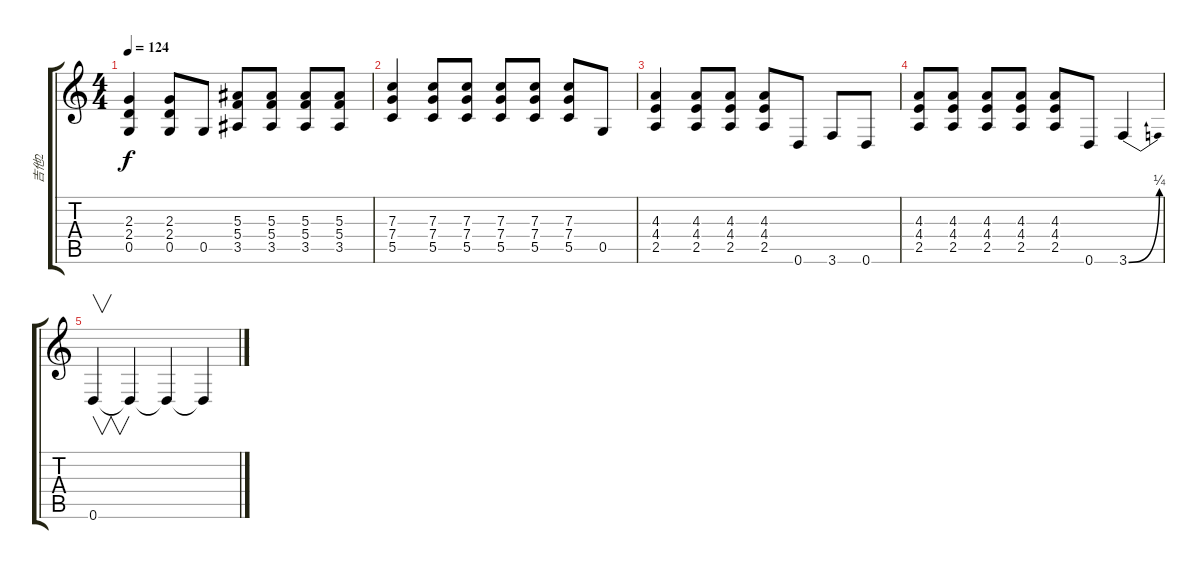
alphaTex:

\track ("吉他2" "吉他2") {instrument distortionguitar}
\staff {score tabs}
\tuning (D4 A3 F3 C3 G2 D2) {hide}
\ts (4 4)
\tempo 124
\clef g2
\ks c
(2.3 2.4 0.5).4{dy f} (2.3 2.4 0.5).8 0.5.8 (5.3 5.4 3.5).8 (5.3 5.4 3.5).8 (5.3 5.4 3.5).8 (5.3 5.4 3.5).8 |
(7.3 7.4 5.5).4 (7.3 7.4 5.5).8 (7.3 7.4 5.5).8 (7.3 7.4 5.5).8 (7.3 7.4 5.5).8 (7.3 7.4 5.5).8 0.5.8 |
(4.3 4.4 2.5).4 (4.3 4.4 2.5).8 (4.3 4.4 2.5).8 (4.3 4.4 2.5).8 0.6.8 3.6.8 0.6.8 |
(4.3 4.4 2.5).8 (4.3 4.4 2.5).8 (4.3 4.4 2.5).8 (4.3 4.4 2.5).8 (4.3 4.4 2.5).8 0.6.8 3.6{be (bend 0 0 60 1)}.4 |
0.6.4{v} 0.6{t}.4 0.6{t}.4 0.6{t}.4
